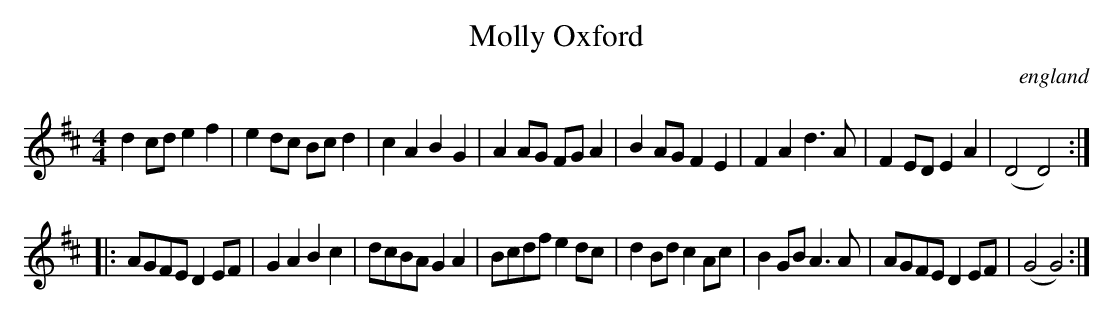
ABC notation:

X:1
T:Molly Oxford
O:england
M:4/4
K:D
d2cd e2f2|e2dc Bcd2|c2A2 B2G2|A2AG FGA2|\
B2AG F2E2|F2A2 d3A |F2ED E2A2|(D4 D4) :|
|:\
AGFE D2EF|G2A2 B2c2|dcBA G2A2|Bcdf e2dc|\
d2Bd c2Ac|B2GB A3A |AGFE D2EF|(G4 G4):|
